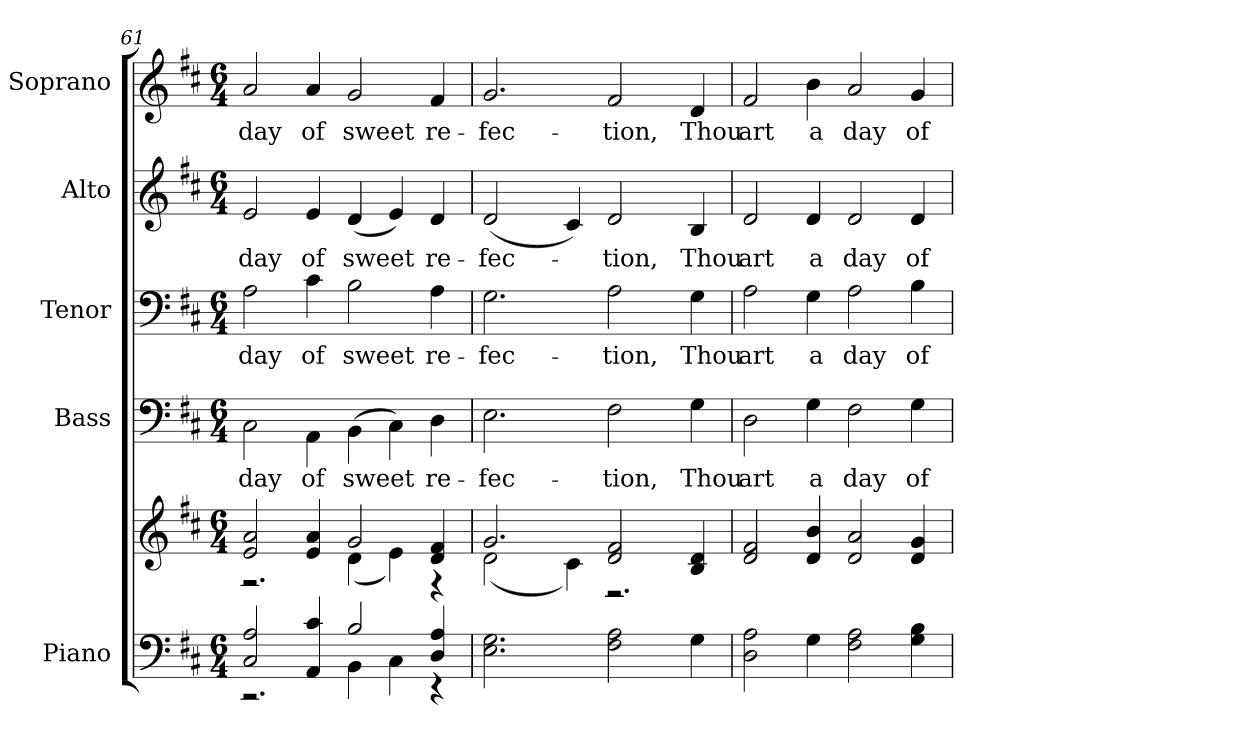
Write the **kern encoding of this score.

**kern	**kern	**kern	**text	**kern	**text	**kern	**text	**kern	**text
*part5	*part5	*part4	*part4	*part3	*part3	*part2	*part2	*part1	*part1
*staff6	*staff5	*staff4	*staff4	*staff3	*staff3	*staff2	*staff2	*staff1	*staff1
*I"Piano	*	*I"Bass	*	*I"Tenor	*	*I"Alto	*	*I"Soprano	*
*I'Pno.	*	*I'B.	*	*I'T.	*	*I'A.	*	*I'S.	*
*clefF4	*clefG2	*clefF4	*	*clefF4	*	*clefG2	*	*clefG2	*
*k[f#c#]	*k[f#c#]	*k[f#c#]	*	*k[f#c#]	*	*k[f#c#]	*	*k[f#c#]	*
*D:	*D:	*D:	*	*D:	*	*D:	*	*D:	*
*M6/4	*M6/4	*M6/4	*	*M6/4	*	*M6/4	*	*M6/4	*
=61	=61	=61	=61	=61	=61	=61	=61	=61	=61
*^	*^	*	*	*	*	*	*	*	*
!	!	!	!	!	!LO:LY:b:color=#000000	!	!	!	!	!	!
!	!	!	!	!	!	!	!LO:LY:b:color=#000000	!	!	!	!
!	!	!	!	!	!	!	!	!	!LO:LY:b:color=#000000	!	!
!	!	!	!	!	!	!	!	!	!	!	!LO:LY:b:color=#000000
2C#i/ 2Ai	2.r	2ei/ 2ai	2.r	2C#i\	day	2Ai\	day	2ei/	day	2ai/	day
!	!	!	!	!	!LO:LY:b:color=#000000	!	!	!	!	!	!
!	!	!	!	!	!	!	!LO:LY:b:color=#000000	!	!	!	!
!	!	!	!	!	!	!	!	!	!LO:LY:b:color=#000000	!	!
!	!	!	!	!	!	!	!	!	!	!	!LO:LY:b:color=#000000
4AAi/ 4c#i	.	4ei/ 4ai	.	4AAi\	of	4c#i\	of	4ei/	of	4ai/	of
!	!	!	!	!	!LO:LY:b:color=#000000	!	!	!	!	!	!
!	!	!	!	!	!	!	!LO:LY:b:color=#000000	!	!	!	!
!	!	!	!	!	!	!	!	!	!LO:LY:b:color=#000000	!	!
!	!	!	!	!	!	!	!	!	!	!	!LO:LY:b:color=#000000
2Bi/	4BBi\	2gi/	(4di\	(4BBi\	sweet	2Bi\	sweet	(4di/	sweet	2gi/	sweet
.	4C#i\	.	4ei\)	4C#i\)	.	.	.	4ei/)	.	.	.
!	!	!	!	!	!LO:LY:b:color=#000000	!	!	!	!	!	!
!	!	!	!	!	!	!	!LO:LY:b:color=#000000	!	!	!	!
!	!	!	!	!	!	!	!	!	!LO:LY:b:color=#000000	!	!
!	!	!	!	!	!	!	!	!	!	!	!LO:LY:b:color=#000000
4Di/ 4Ai	4r	4di/ 4f#i	4r	4Di\	re-	4Ai\	re-	4di/	re-	4f#i/	re-
!!LO:PB:g=z
=62	=62	=62	=62	=62	=62	=62	=62	=62	=62	=62	=62
!	!	!	!	!	!LO:LY:b:color=#000000	!	!	!	!	!	!
!	!	!	!	!	!	!	!LO:LY:b:color=#000000	!	!	!	!
!	!	!	!	!	!	!	!	!	!LO:LY:b:color=#000000	!	!
!	!	!	!	!	!	!	!	!	!	!	!LO:LY:b:color=#000000
2.Ei\ 2.Gi	4ryy	2.gi/	(2di\	2.Ei\	-fec-	2.Gi\	-fec-	(2di/	-fec-	2.gi/	-fec-
.	4ryy	.	.	.	.	.	.	.	.	.	.
.	4ryy	.	4c#i\)	.	.	.	.	4c#i/)	.	.	.
!	!	!	!	!	!LO:LY:b:color=#000000	!	!	!	!	!	!
!	!	!	!	!	!	!	!LO:LY:b:color=#000000	!	!	!	!
!	!	!	!	!	!	!	!	!	!LO:LY:b:color=#000000	!	!
!	!	!	!	!	!	!	!	!	!	!	!LO:LY:b:color=#000000
2F#i\ 2Ai	4ryy	2di/ 2f#i	2.r	2F#i\	-tion,	2Ai\	-tion,	2di/	-tion,	2f#i/	-tion,
.	4ryy	.	.	.	.	.	.	.	.	.	.
!	!	!	!	!	!LO:LY:b:color=#000000	!	!	!	!	!	!
!	!	!	!	!	!	!	!LO:LY:b:color=#000000	!	!	!	!
!	!	!	!	!	!	!	!	!	!LO:LY:b:color=#000000	!	!
!	!	!	!	!	!	!	!	!	!	!	!LO:LY:b:color=#000000
4Gi\	4ryy	4Bi/ 4di	.	4Gi\	Thou	4Gi\	Thou	4Bi/	Thou	4di/	Thou
*v	*v	*	*	*	*	*	*	*	*	*	*
*	*v	*v	*	*	*	*	*	*	*	*
=63	=63	=63	=63	=63	=63	=63	=63	=63	=63
*^	*	*	*	*	*	*	*	*	*
!	!	!	!	!LO:LY:b:color=#000000	!	!	!	!	!	!
*v	*v	*	*	*	*	*	*	*	*	*
*^	*	*	*	*	*	*	*	*	*
!	!	!	!	!	!	!LO:LY:b:color=#000000	!	!	!	!
*v	*v	*	*	*	*	*	*	*	*	*
*^	*	*	*	*	*	*	*	*	*
!	!	!	!	!	!	!	!	!LO:LY:b:color=#000000	!	!
*v	*v	*	*	*	*	*	*	*	*	*
*^	*	*	*	*	*	*	*	*	*
!	!	!	!	!	!	!	!	!	!	!LO:LY:b:color=#000000
*v	*v	*	*	*	*	*	*	*	*	*
2Di\ 2Ai	2di/ 2f#i	2Di\	art	2Ai\	art	2di/	art	2f#i/	art
!	!	!	!LO:LY:b:color=#000000	!	!	!	!	!	!
!	!	!	!	!	!LO:LY:b:color=#000000	!	!	!	!
!	!	!	!	!	!	!	!LO:LY:b:color=#000000	!	!
!	!	!	!	!	!	!	!	!	!LO:LY:b:color=#000000
4Gi\	4di/ 4bi	4Gi\	a	4Gi\	a	4di/	a	4bi\	a
!	!	!	!LO:LY:b:color=#000000	!	!	!	!	!	!
!	!	!	!	!	!LO:LY:b:color=#000000	!	!	!	!
!	!	!	!	!	!	!	!LO:LY:b:color=#000000	!	!
!	!	!	!	!	!	!	!	!	!LO:LY:b:color=#000000
2F#i\ 2Ai	2di/ 2ai	2F#i\	day	2Ai\	day	2di/	day	2ai/	day
!	!	!	!LO:LY:b:color=#000000	!	!	!	!	!	!
!	!	!	!	!	!LO:LY:b:color=#000000	!	!	!	!
!	!	!	!	!	!	!	!LO:LY:b:color=#000000	!	!
!	!	!	!	!	!	!	!	!	!LO:LY:b:color=#000000
4Gi\ 4Bi	4di/ 4gi	4Gi\	of	4Bi\	of	4di/	of	4gi/	of
=	=	=	=	=	=	=	=	=	=
*-	*-	*-	*-	*-	*-	*-	*-	*-	*-
